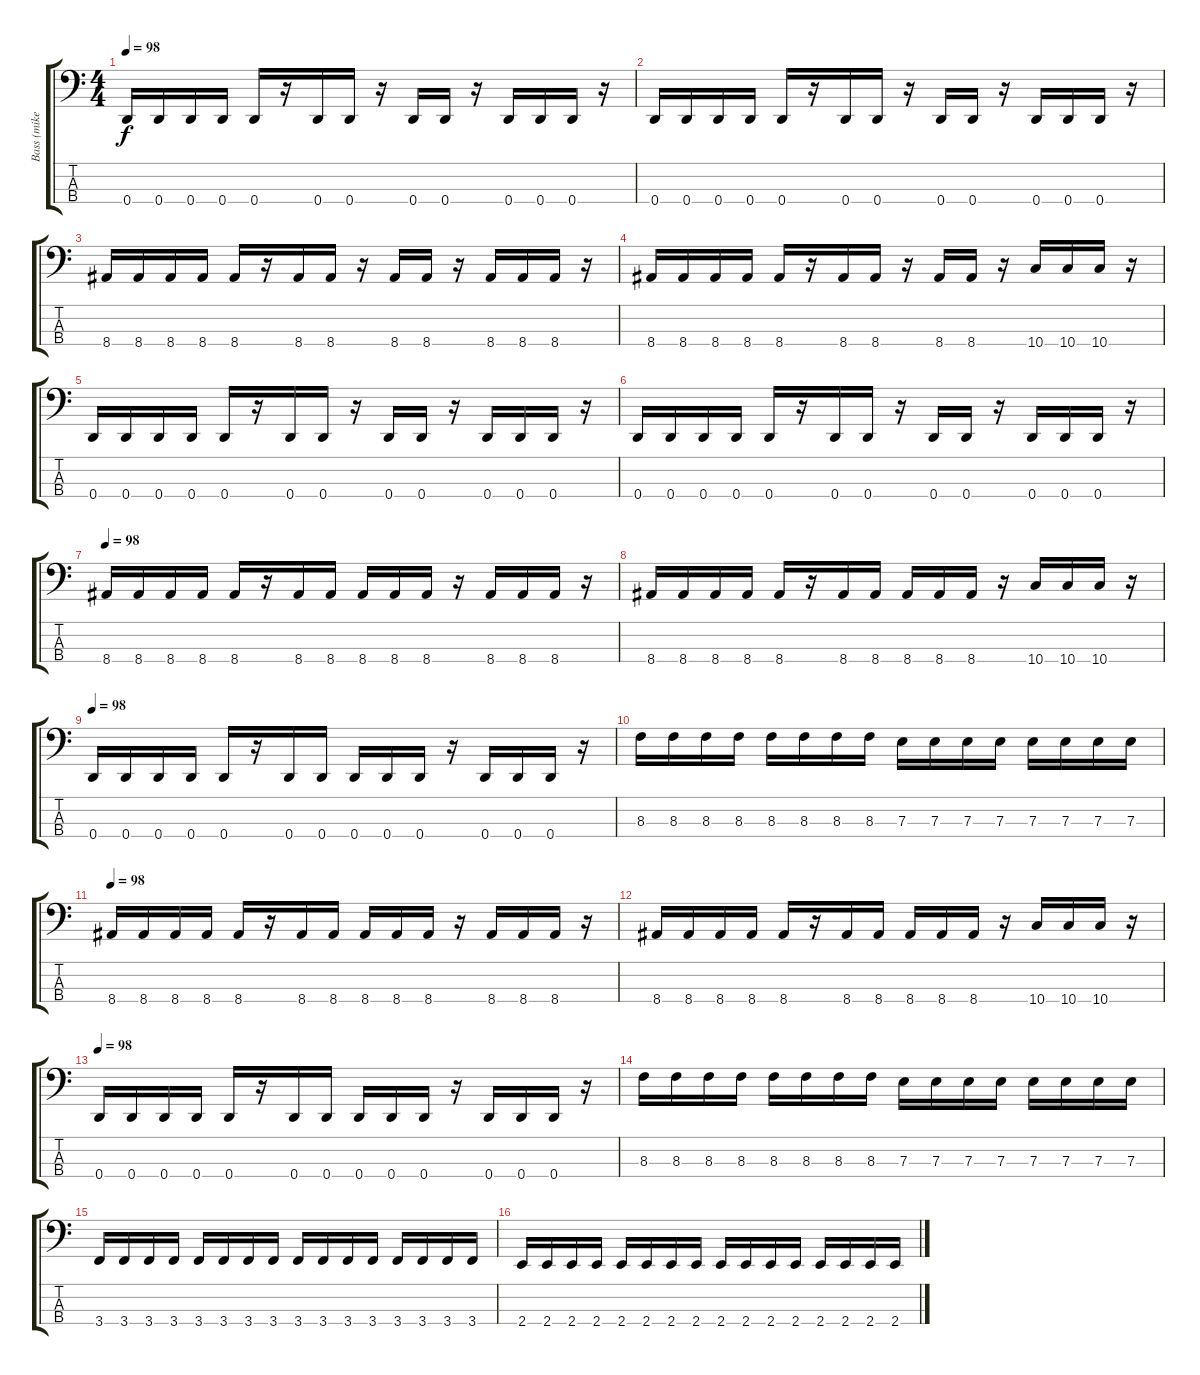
\track ("Bass (mike)" "Bass (mike") {instrument electricbassfinger}
\staff {score tabs}
\tuning (G2 D2 A1 D1) {hide}
\ts (4 4)
\tempo 98
\clef f4
\ks c
0.4.16{dy f} 0.4.16 0.4.16 0.4.16 0.4.16 r.16 0.4.16 0.4.16 r.16 0.4.16 0.4.16 r.16 0.4.16 0.4.16 0.4.16 r.16 |
0.4.16 0.4.16 0.4.16 0.4.16 0.4.16 r.16 0.4.16 0.4.16 r.16 0.4.16 0.4.16 r.16 0.4.16 0.4.16 0.4.16 r.16 |
8.4.16 8.4.16 8.4.16 8.4.16 8.4.16 r.16 8.4.16 8.4.16 r.16 8.4.16 8.4.16 r.16 8.4.16 8.4.16 8.4.16 r.16 |
8.4.16 8.4.16 8.4.16 8.4.16 8.4.16 r.16 8.4.16 8.4.16 r.16 8.4.16 8.4.16 r.16 10.4.16 10.4.16 10.4.16 r.16 |
0.4.16 0.4.16 0.4.16 0.4.16 0.4.16 r.16 0.4.16 0.4.16 r.16 0.4.16 0.4.16 r.16 0.4.16 0.4.16 0.4.16 r.16 |
0.4.16 0.4.16 0.4.16 0.4.16 0.4.16 r.16 0.4.16 0.4.16 r.16 0.4.16 0.4.16 r.16 0.4.16 0.4.16 0.4.16 r.16 |
\tempo 98
8.4.16 8.4.16 8.4.16 8.4.16 8.4.16 r.16 8.4.16 8.4.16 8.4.16 8.4.16 8.4.16 r.16 8.4.16 8.4.16 8.4.16 r.16 |
8.4.16 8.4.16 8.4.16 8.4.16 8.4.16 r.16 8.4.16 8.4.16 8.4.16 8.4.16 8.4.16 r.16 10.4.16 10.4.16 10.4.16 r.16 |
\tempo 98
0.4.16 0.4.16 0.4.16 0.4.16 0.4.16 r.16 0.4.16 0.4.16 0.4.16 0.4.16 0.4.16 r.16 0.4.16 0.4.16 0.4.16 r.16 |
8.3.16 8.3.16 8.3.16 8.3.16 8.3.16 8.3.16 8.3.16 8.3.16 7.3.16 7.3.16 7.3.16 7.3.16 7.3.16 7.3.16 7.3.16 7.3.16 |
\tempo 98
8.4.16 8.4.16 8.4.16 8.4.16 8.4.16 r.16 8.4.16 8.4.16 8.4.16 8.4.16 8.4.16 r.16 8.4.16 8.4.16 8.4.16 r.16 |
8.4.16 8.4.16 8.4.16 8.4.16 8.4.16 r.16 8.4.16 8.4.16 8.4.16 8.4.16 8.4.16 r.16 10.4.16 10.4.16 10.4.16 r.16 |
\tempo 98
0.4.16 0.4.16 0.4.16 0.4.16 0.4.16 r.16 0.4.16 0.4.16 0.4.16 0.4.16 0.4.16 r.16 0.4.16 0.4.16 0.4.16 r.16 |
8.3.16 8.3.16 8.3.16 8.3.16 8.3.16 8.3.16 8.3.16 8.3.16 7.3.16 7.3.16 7.3.16 7.3.16 7.3.16 7.3.16 7.3.16 7.3.16 |
3.4.16 3.4.16 3.4.16 3.4.16 3.4.16 3.4.16 3.4.16 3.4.16 3.4.16 3.4.16 3.4.16 3.4.16 3.4.16 3.4.16 3.4.16 3.4.16 |
2.4.16 2.4.16 2.4.16 2.4.16 2.4.16 2.4.16 2.4.16 2.4.16 2.4.16 2.4.16 2.4.16 2.4.16 2.4.16 2.4.16 2.4.16 2.4.16
